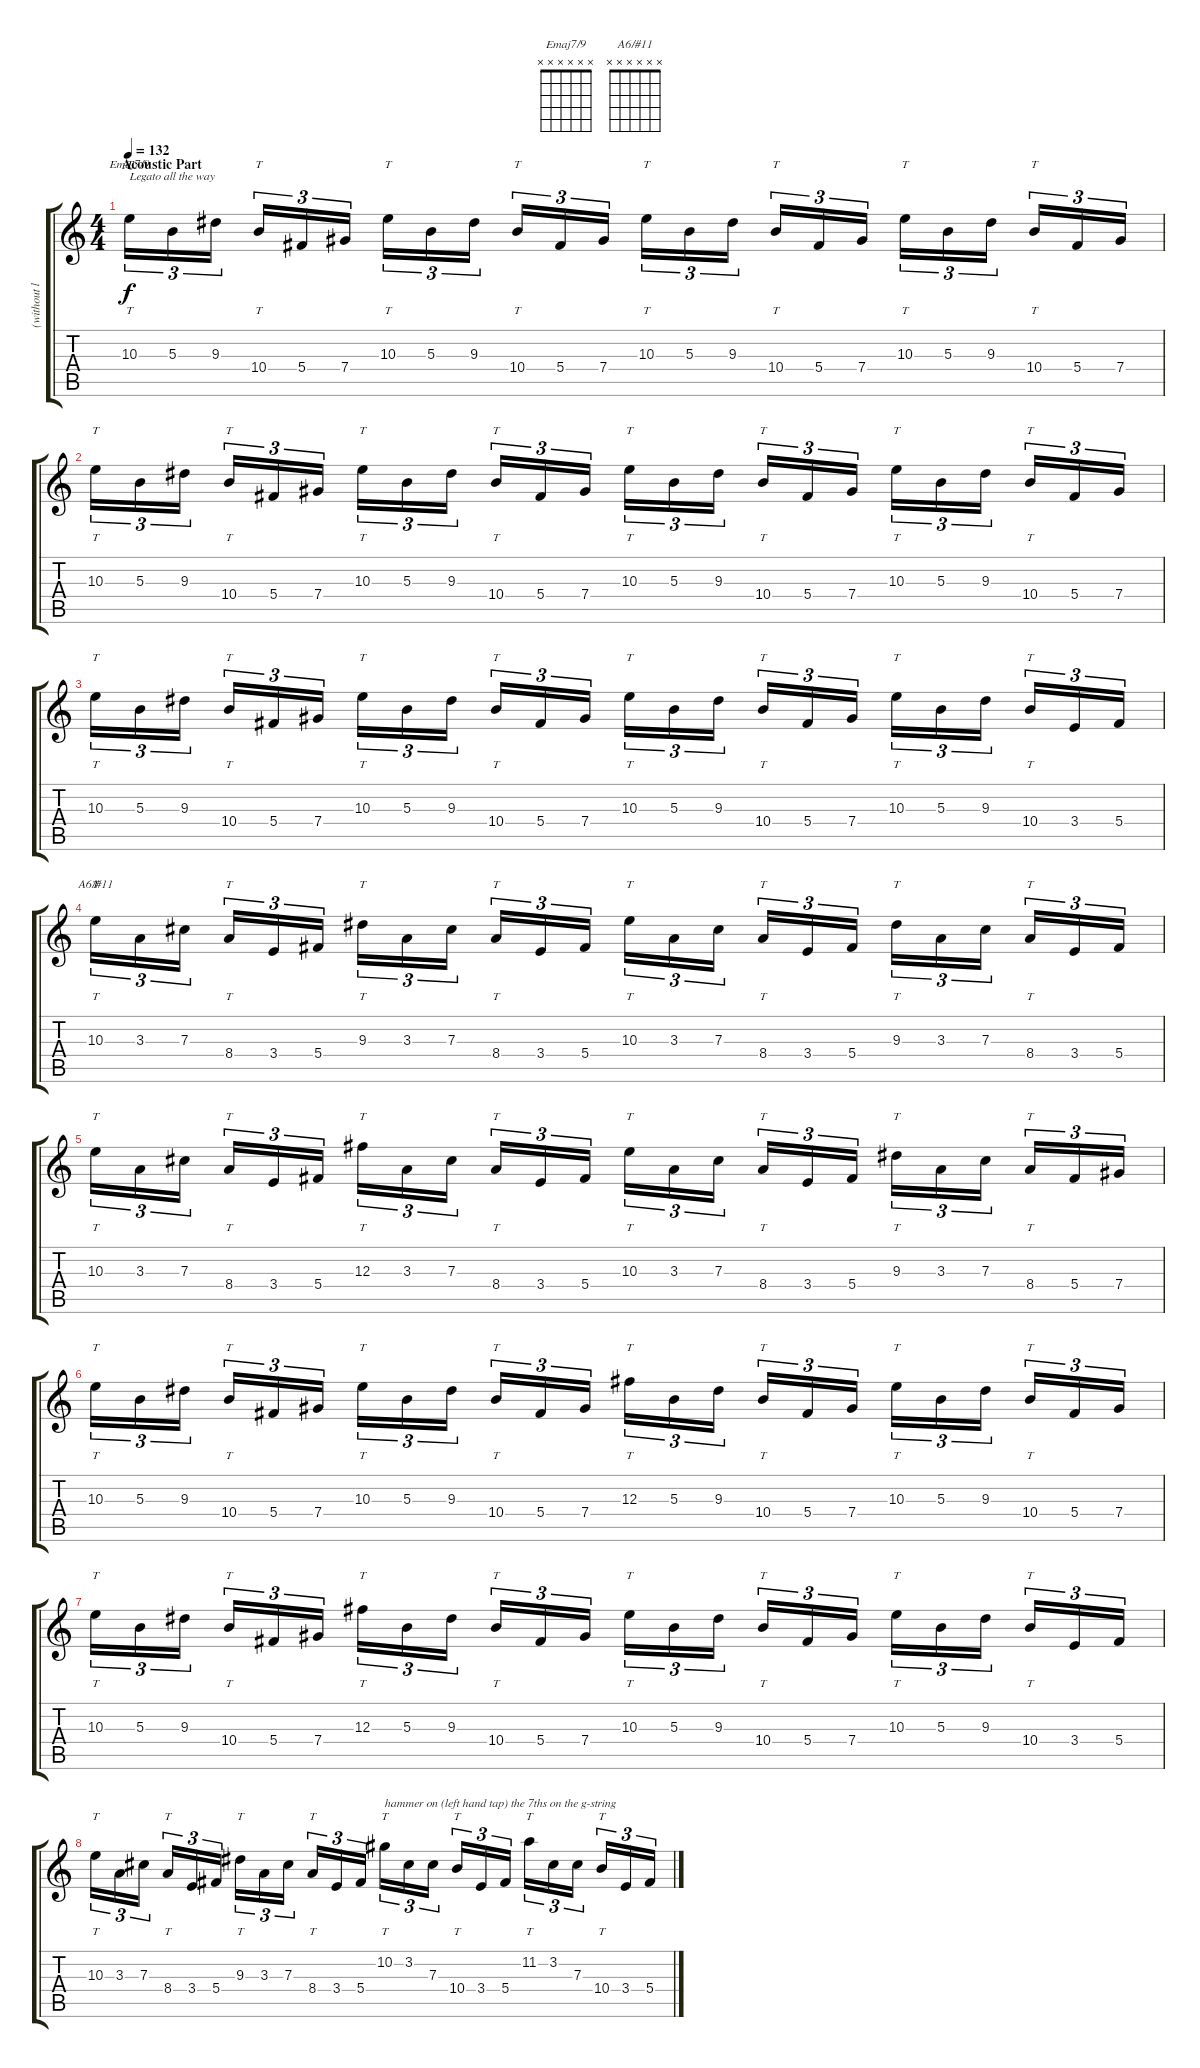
\track ("(without legato markings)" "(without l") {mute instrument acousticguitarsteel}
\staff {score tabs}
\tuning (Eb4 Bb3 Gb3 Db3 Ab2 Eb2) {hide}
\chord ("Emaj7/9" x x x x x x)
\chord ("A6/#11" x x x x x x)
\ts (4 4)
\section ("" "Acoustic Part")
\tempo 132
\clef g2
\ks c
10.3.16{tt tu (3 2) ch "Emaj7/9" txt "Legato all the way" dy f volume 0 instrument acousticguitarsteel} 5.3.16{tu (3 2) volume 5} 9.3.16{tu (3 2) beam splitsecondary} 10.4.16{tt tu (3 2)} 5.4.16{tu (3 2)} 7.4.16{tu (3 2)} 10.3.16{tt tu (3 2)} 5.3.16{tu (3 2)} 9.3.16{tu (3 2) beam splitsecondary} 10.4.16{tt tu (3 2)} 5.4.16{tu (3 2)} 7.4.16{tu (3 2)} 10.3.16{tt tu (3 2)} 5.3.16{tu (3 2)} 9.3.16{tu (3 2) beam splitsecondary} 10.4.16{tt tu (3 2)} 5.4.16{tu (3 2)} 7.4.16{tu (3 2)} 10.3.16{tt tu (3 2)} 5.3.16{tu (3 2)} 9.3.16{tu (3 2) beam splitsecondary} 10.4.16{tt tu (3 2)} 5.4.16{tu (3 2)} 7.4.16{tu (3 2)} |
10.3.16{tt tu (3 2)} 5.3.16{tu (3 2)} 9.3.16{tu (3 2) beam splitsecondary} 10.4.16{tt tu (3 2)} 5.4.16{tu (3 2)} 7.4.16{tu (3 2)} 10.3.16{tt tu (3 2)} 5.3.16{tu (3 2)} 9.3.16{tu (3 2) beam splitsecondary} 10.4.16{tt tu (3 2)} 5.4.16{tu (3 2)} 7.4.16{tu (3 2)} 10.3.16{tt tu (3 2)} 5.3.16{tu (3 2)} 9.3.16{tu (3 2) beam splitsecondary} 10.4.16{tt tu (3 2)} 5.4.16{tu (3 2)} 7.4.16{tu (3 2)} 10.3.16{tt tu (3 2)} 5.3.16{tu (3 2)} 9.3.16{tu (3 2) beam splitsecondary} 10.4.16{tt tu (3 2)} 5.4.16{tu (3 2)} 7.4.16{tu (3 2)} |
10.3.16{tt tu (3 2)} 5.3.16{tu (3 2)} 9.3.16{tu (3 2) beam splitsecondary} 10.4.16{tt tu (3 2)} 5.4.16{tu (3 2)} 7.4.16{tu (3 2)} 10.3.16{tt tu (3 2)} 5.3.16{tu (3 2)} 9.3.16{tu (3 2) beam splitsecondary} 10.4.16{tt tu (3 2)} 5.4.16{tu (3 2)} 7.4.16{tu (3 2)} 10.3.16{tt tu (3 2)} 5.3.16{tu (3 2)} 9.3.16{tu (3 2) beam splitsecondary} 10.4.16{tt tu (3 2)} 5.4.16{tu (3 2)} 7.4.16{tu (3 2)} 10.3.16{tt tu (3 2)} 5.3.16{tu (3 2)} 9.3.16{tu (3 2) beam splitsecondary} 10.4.16{tt tu (3 2)} 3.4.16{tu (3 2)} 5.4.16{tu (3 2)} |
10.3.16{tt tu (3 2) ch "A6/#11"} 3.3.16{tu (3 2)} 7.3.16{tu (3 2) beam splitsecondary} 8.4.16{tt tu (3 2)} 3.4.16{tu (3 2)} 5.4.16{tu (3 2)} 9.3.16{tt tu (3 2)} 3.3.16{tu (3 2)} 7.3.16{tu (3 2) beam splitsecondary} 8.4.16{tt tu (3 2)} 3.4.16{tu (3 2)} 5.4.16{tu (3 2)} 10.3.16{tt tu (3 2)} 3.3.16{tu (3 2)} 7.3.16{tu (3 2) beam splitsecondary} 8.4.16{tt tu (3 2)} 3.4.16{tu (3 2)} 5.4.16{tu (3 2)} 9.3.16{tt tu (3 2)} 3.3.16{tu (3 2)} 7.3.16{tu (3 2) beam splitsecondary} 8.4.16{tt tu (3 2)} 3.4.16{tu (3 2)} 5.4.16{tu (3 2)} |
10.3.16{tt tu (3 2)} 3.3.16{tu (3 2)} 7.3.16{tu (3 2) beam splitsecondary} 8.4.16{tt tu (3 2)} 3.4.16{tu (3 2)} 5.4.16{tu (3 2)} 12.3.16{tt tu (3 2)} 3.3.16{tu (3 2)} 7.3.16{tu (3 2) beam splitsecondary} 8.4.16{tt tu (3 2)} 3.4.16{tu (3 2)} 5.4.16{tu (3 2)} 10.3.16{tt tu (3 2)} 3.3.16{tu (3 2)} 7.3.16{tu (3 2) beam splitsecondary} 8.4.16{tt tu (3 2)} 3.4.16{tu (3 2)} 5.4.16{tu (3 2)} 9.3.16{tt tu (3 2)} 3.3.16{tu (3 2)} 7.3.16{tu (3 2) beam splitsecondary} 8.4.16{tt tu (3 2)} 5.4.16{tu (3 2)} 7.4.16{tu (3 2)} |
10.3.16{tt tu (3 2)} 5.3.16{tu (3 2)} 9.3.16{tu (3 2) beam splitsecondary} 10.4.16{tt tu (3 2)} 5.4.16{tu (3 2)} 7.4.16{tu (3 2)} 10.3.16{tt tu (3 2)} 5.3.16{tu (3 2)} 9.3.16{tu (3 2) beam splitsecondary} 10.4.16{tt tu (3 2)} 5.4.16{tu (3 2)} 7.4.16{tu (3 2)} 12.3.16{tt tu (3 2)} 5.3.16{tu (3 2)} 9.3.16{tu (3 2) beam splitsecondary} 10.4.16{tt tu (3 2)} 5.4.16{tu (3 2)} 7.4.16{tu (3 2)} 10.3.16{tt tu (3 2)} 5.3.16{tu (3 2)} 9.3.16{tu (3 2) beam splitsecondary} 10.4.16{tt tu (3 2)} 5.4.16{tu (3 2)} 7.4.16{tu (3 2)} |
10.3.16{tt tu (3 2)} 5.3.16{tu (3 2)} 9.3.16{tu (3 2) beam splitsecondary} 10.4.16{tt tu (3 2)} 5.4.16{tu (3 2)} 7.4.16{tu (3 2)} 12.3.16{tt tu (3 2)} 5.3.16{tu (3 2)} 9.3.16{tu (3 2) beam splitsecondary} 10.4.16{tt tu (3 2)} 5.4.16{tu (3 2)} 7.4.16{tu (3 2)} 10.3.16{tt tu (3 2)} 5.3.16{tu (3 2)} 9.3.16{tu (3 2) beam splitsecondary} 10.4.16{tt tu (3 2)} 5.4.16{tu (3 2)} 7.4.16{tu (3 2)} 10.3.16{tt tu (3 2)} 5.3.16{tu (3 2)} 9.3.16{tu (3 2) beam splitsecondary} 10.4.16{tt tu (3 2)} 3.4.16{tu (3 2)} 5.4.16{tu (3 2)} |
10.3.16{tt tu (3 2)} 3.3.16{tu (3 2)} 7.3.16{tu (3 2) beam splitsecondary} 8.4.16{tt tu (3 2)} 3.4.16{tu (3 2)} 5.4.16{tu (3 2)} 9.3.16{tt tu (3 2)} 3.3.16{tu (3 2)} 7.3.16{tu (3 2) beam splitsecondary} 8.4.16{tt tu (3 2)} 3.4.16{tu (3 2)} 5.4.16{tu (3 2)} 10.2.16{tt tu (3 2) txt "hammer on (left hand tap) the 7ths on the g-string"} 3.2.16{tu (3 2)} 7.3.16{tu (3 2) beam splitsecondary} 10.4.16{tt tu (3 2)} 3.4.16{tu (3 2)} 5.4.16{tu (3 2)} 11.2.16{tt tu (3 2)} 3.2.16{tu (3 2)} 7.3.16{tu (3 2) beam splitsecondary} 10.4.16{tt tu (3 2)} 3.4.16{tu (3 2)} 5.4.16{tu (3 2)}
